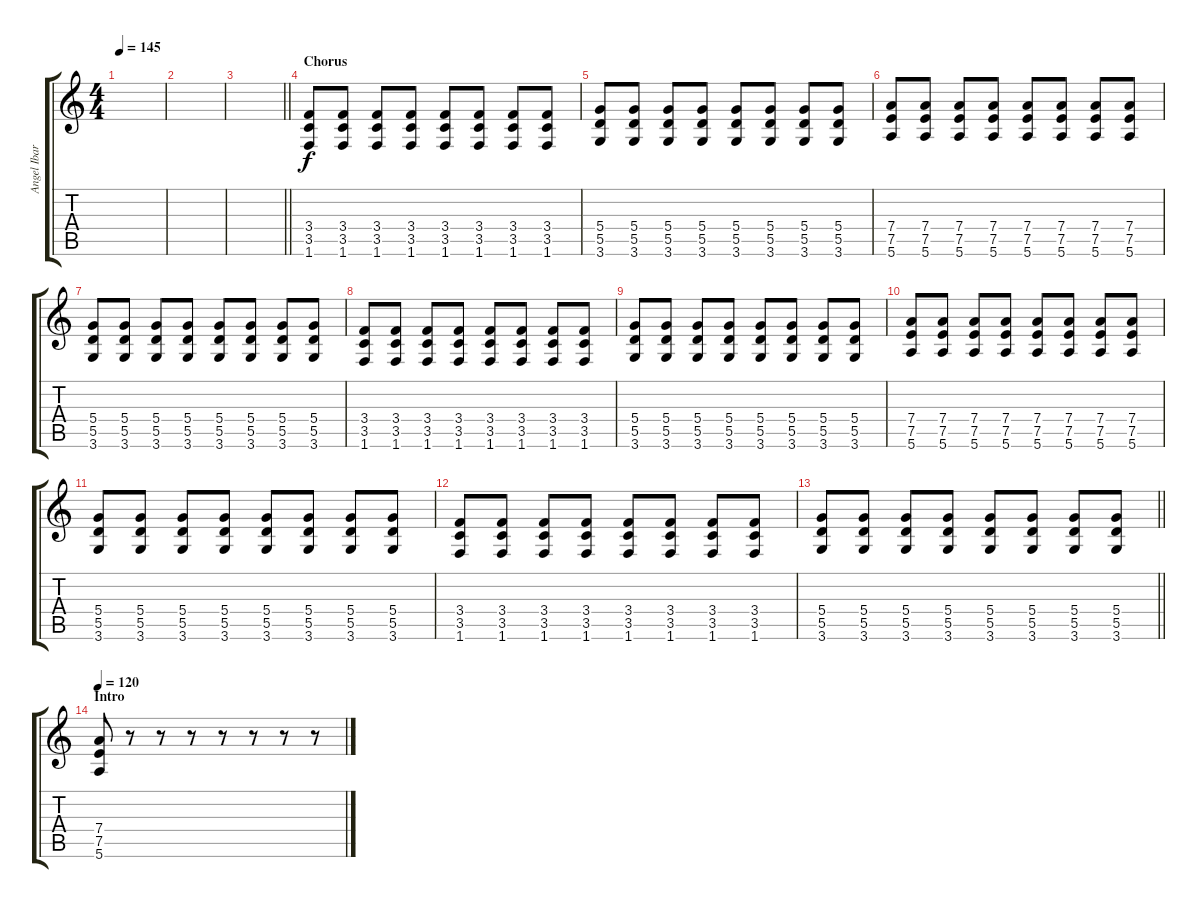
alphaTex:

\track ("Angel Ibarra (Rhythm Guitar)" "Angel Ibar") {instrument overdrivenguitar}
\staff {score tabs}
\tuning (E4 B3 G3 D3 A2 E2) {hide}
\ts (4 4)
\tempo 145
\clef g2
\ks c
|
|
\barLineRight lightlight
|
\section ("" "Chorus")
(3.4 3.5 1.6).8 (3.4 3.5 1.6).8 (3.4 3.5 1.6).8 (3.4 3.5 1.6).8 (3.4 3.5 1.6).8 (3.4 3.5 1.6).8 (3.4 3.5 1.6).8 (3.4 3.5 1.6).8 |
(5.4 5.5 3.6).8 (5.4 5.5 3.6).8 (5.4 5.5 3.6).8 (5.4 5.5 3.6).8 (5.4 5.5 3.6).8 (5.4 5.5 3.6).8 (5.4 5.5 3.6).8 (5.4 5.5 3.6).8 |
(7.4 7.5 5.6).8 (7.4 7.5 5.6).8 (7.4 7.5 5.6).8 (7.4 7.5 5.6).8 (7.4 7.5 5.6).8 (7.4 7.5 5.6).8 (7.4 7.5 5.6).8 (7.4 7.5 5.6).8 |
(5.4 5.5 3.6).8 (5.4 5.5 3.6).8 (5.4 5.5 3.6).8 (5.4 5.5 3.6).8 (5.4 5.5 3.6).8 (5.4 5.5 3.6).8 (5.4 5.5 3.6).8 (5.4 5.5 3.6).8 |
(3.4 3.5 1.6).8 (3.4 3.5 1.6).8 (3.4 3.5 1.6).8 (3.4 3.5 1.6).8 (3.4 3.5 1.6).8 (3.4 3.5 1.6).8 (3.4 3.5 1.6).8 (3.4 3.5 1.6).8 |
(5.4 5.5 3.6).8 (5.4 5.5 3.6).8 (5.4 5.5 3.6).8 (5.4 5.5 3.6).8 (5.4 5.5 3.6).8 (5.4 5.5 3.6).8 (5.4 5.5 3.6).8 (5.4 5.5 3.6).8 |
(7.4 7.5 5.6).8 (7.4 7.5 5.6).8 (7.4 7.5 5.6).8 (7.4 7.5 5.6).8 (7.4 7.5 5.6).8 (7.4 7.5 5.6).8 (7.4 7.5 5.6).8 (7.4 7.5 5.6).8 |
(5.4 5.5 3.6).8 (5.4 5.5 3.6).8 (5.4 5.5 3.6).8 (5.4 5.5 3.6).8 (5.4 5.5 3.6).8 (5.4 5.5 3.6).8 (5.4 5.5 3.6).8 (5.4 5.5 3.6).8 |
(3.4 3.5 1.6).8 (3.4 3.5 1.6).8 (3.4 3.5 1.6).8 (3.4 3.5 1.6).8 (3.4 3.5 1.6).8 (3.4 3.5 1.6).8 (3.4 3.5 1.6).8 (3.4 3.5 1.6).8 |
\barLineRight lightlight
(5.4 5.5 3.6).8 (5.4 5.5 3.6).8 (5.4 5.5 3.6).8 (5.4 5.5 3.6).8 (5.4 5.5 3.6).8 (5.4 5.5 3.6).8 (5.4 5.5 3.6).8 (5.4 5.5 3.6).8 |
\section ("" "Intro")
\tempo 120
(7.4 7.5 5.6).8 r.8 r.8 r.8 r.8 r.8 r.8 r.8
